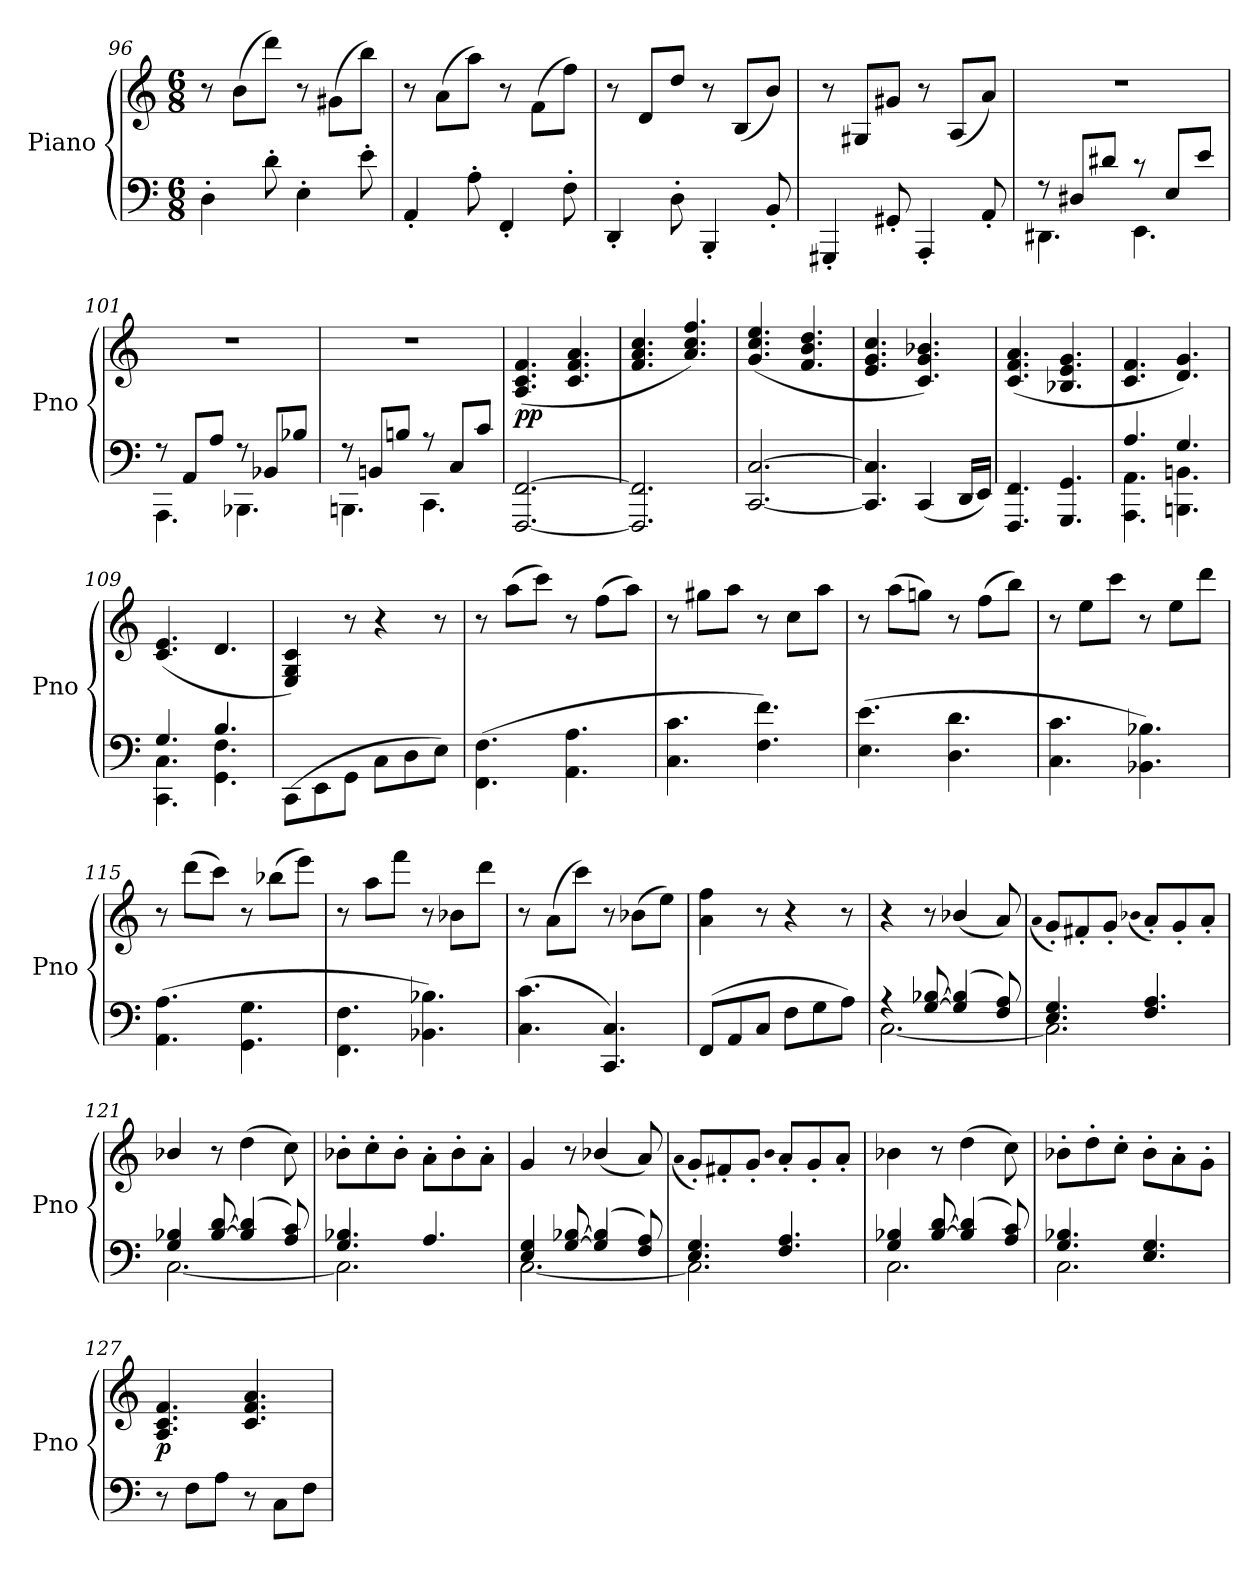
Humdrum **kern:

**kern	**kern	**dynam
*part1	*part1	*part1
*staff2	*staff1	*staff1/2
*I"Piano	*	*
*I'Pno	*	*
*clefF4	*clefG2	*
*k[]	*k[]	*
*C:	*C:	*
*M6/8	*M6/8	*
=96	=96	=96
4D'\	8r	.
.	(8b\L	.
8d'\	8ddd\J)	.
4E'\	8r	.
.	(8g#X\L	.
8e'\	8bb\J)	.
=97	=97	=97
4AA'/	8r	.
.	(8a\L	.
8A'\	8aa\J)	.
4FF'/	8r	.
.	(8f\L	.
8F'\	8ff\J)	.
=98	=98	=98
4DD'/	8r	.
.	8d/L	.
8D'\	8dd/J	.
4BBB'/	8r	.
.	(8B/L	.
8BB'/	8b/J)	.
=99	=99	=99
4GGG#X'/	8r	.
.	8G#X/L	.
8GG#X'/	8g#X/J	.
4AAA'/	8r	.
.	(8A/L	.
8AA'/	8a/J)	.
=100	=100	=100
*^	*	*
8r	4.DD#X\	2.r	.
8D#X/L	.	.	.
8d#X/J	.	.	.
8r	4.EE\	.	.
8E/L	.	.	.
8e/J	.	.	.
=101	=101	=101	=101
8r	4.AAA\	2.r	.
8AA/L	.	.	.
8A/J	.	.	.
8r	4.BBB-X\	.	.
8BB-X/L	.	.	.
8B-X/J	.	.	.
=102	=102	=102	=102
8r	4.BBBn\	2.r	.
8BBn/L	.	.	.
8Bn/J	.	.	.
8r	4.CC\	.	.
8C/L	.	.	.
8c/J	.	.	.
*v	*v	*	*
=103	=103	=103
[2.FFF/ [2.FF/	(4.A/ 4.c/ 4.f/	pp
.	4.c/ 4.f/ 4.a/	.
=104	=104	=104
2.FFF]/ 2.FF]/	4.f/ 4.a/ 4.cc/	.
.	4.a/ 4.cc/ 4.ff/)	.
=105	=105	=105
[2.CC/ [2.C/	(4.g/ 4.cc/ 4.ee/	.
.	4.f/ 4.b/ 4.dd/	.
=106	=106	=106
4.CC]/ 4.C]/	4.e/ 4.g/ 4.cc/	.
(4CC/	4.c/ 4.g/ 4.b-X/)	.
16DD/LL	.	.
16EE/JJ)	.	.
=107	=107	=107
4.FFF/ 4.FF/	(4.c/ 4.f/ 4.a/	.
4.GGG/ 4.GG/	4.B-X/ 4.e/ 4.g/	.
=108	=108	=108
*^	*	*
4.A/	4.AAA\ 4.AA\	4.c/ 4.f/	.
4.G/	4.BBBn\ 4.BBn\	4.d/ 4.g/)	.
=109	=109	=109	=109
4.G/	4.CC\ 4.C\	(4.c/ 4.e/	.
4.B/	4.GG\ 4.F\	4.d/	.
*v	*v	*	*
=110	=110	=110
(8CC\L	4E/ 4G/ 4c/)	.
8EE\	.	.
8GG\J	8r	.
8C\L	4r	.
8D\	.	.
8E\J)	8r	.
=111	=111	=111
(4.FF\ 4.F\	8r	.
.	(8aa\L	.
.	8ccc\J)	.
4.AA\ 4.A\	8r	.
.	(8ff\L	.
.	8aa\J)	.
=112	=112	=112
4.C\ 4.c\	8r	.
.	8gg#X\L	.
.	8aa\J	.
4.F\ 4.f\)	8r	.
.	8cc\L	.
.	8aa\J	.
=113	=113	=113
(4.E\ 4.e\	8r	.
.	(8aa\L	.
.	8ggn\J)	.
4.D\ 4.d\	8r	.
.	(8ff\L	.
.	8bb\J)	.
=114	=114	=114
4.C\ 4.c\	8r	.
.	8ee\L	.
.	8ccc\J	.
4.BB-X\ 4.B-X\)	8r	.
.	8ee\L	.
.	8ddd\J	.
=115	=115	=115
(4.AA\ 4.A\	8r	.
.	(8ddd\L	.
.	8ccc\J)	.
4.GG\ 4.G\	8r	.
.	(8bb-X\L	.
.	8eee\J)	.
=116	=116	=116
4.FF\ 4.F\	8r	.
.	8aa\L	.
.	8fff\J	.
4.BB-X\ 4.B-X\)	8r	.
.	8b-X\L	.
.	8ddd\J	.
=117	=117	=117
(4.C\ 4.c\	8r	.
.	(8a\L	.
.	8ccc\J)	.
4.CC/ 4.C/)	8r	.
.	(8b-X\L	.
.	8ee\J)	.
=118	=118	=118
(8FF/L	4a\ 4ff\	.
8AA/	.	.
8C/J	8r	.
8F\L	4r	.
8G\	.	.
8A\J)	8r	.
=119	=119	=119
*^	*	*
4r	[2.C\	4r	.
[8G/ [8B-X/	.	8r	.
(4G]/ 4B-]/	.	(4b-X/	.
8F/ 8A/)	.	8a/)	.
=120	=120	=120	=120
.	.	(qa	.
4.E/ 4.G/	2.C\]	8g'/L)	.
.	.	8f#X'/	.
.	.	8g'/J	.
.	.	(qb-X	.
4.F/ 4.A/	.	8a'/L)	.
.	.	8g'/	.
.	.	8a'/J	.
=121	=121	=121	=121
4G/ 4B-X/	[2.C\	4b-X/	.
[8B-/ [8d/	.	8r	.
(4B-]/ 4d]/	.	(4dd\	.
8A/ 8c/)	.	8cc\)	.
=122	=122	=122	=122
4.G/ 4.B-X/	2.C\]	8b-X'\L	.
.	.	8cc'\	.
.	.	8b-'\J	.
4.A/	.	8a'\L	.
.	.	8b-'\	.
.	.	8a'\J	.
=123	=123	=123	=123
4E/ 4G/	[2.C\	4g/	.
[8G/ [8B-X/	.	8r	.
(4G]/ 4B-]/	.	(4b-X/	.
8F/ 8A/)	.	8a/)	.
=124	=124	=124	=124
.	.	(qa	.
4.E/ 4.G/	2.C\]	8g'/L)	.
.	.	8f#X'/	.
.	.	8g'/J	.
.	.	qb	.
4.F/ 4.A/	.	8a'/L	.
.	.	8g'/	.
.	.	8a'/J	.
=125	=125	=125	=125
4G/ 4B-X/	2.C\	4b-X\	.
[8B-/ [8d/	.	8r	.
(4B-]/ 4d]/	.	(4dd\	.
8A/ 8c/)	.	8cc\)	.
=126	=126	=126	=126
4.G/ 4.B-X/	2.C\	8b-X'\L	.
.	.	8dd'\	.
.	.	8cc'\J	.
4.E/ 4.G/	.	8b-'\L	.
.	.	8a'\	.
.	.	8g'\J	.
*v	*v	*	*
=127	=127	=127
8r	4.A/ 4.c/ 4.f/	p
8F\L	.	.
8A\J	.	.
8r	4.c/ 4.f/ 4.a/	.
8C\L	.	.
8F\J	.	.
=	=	=
*-	*-	*-
